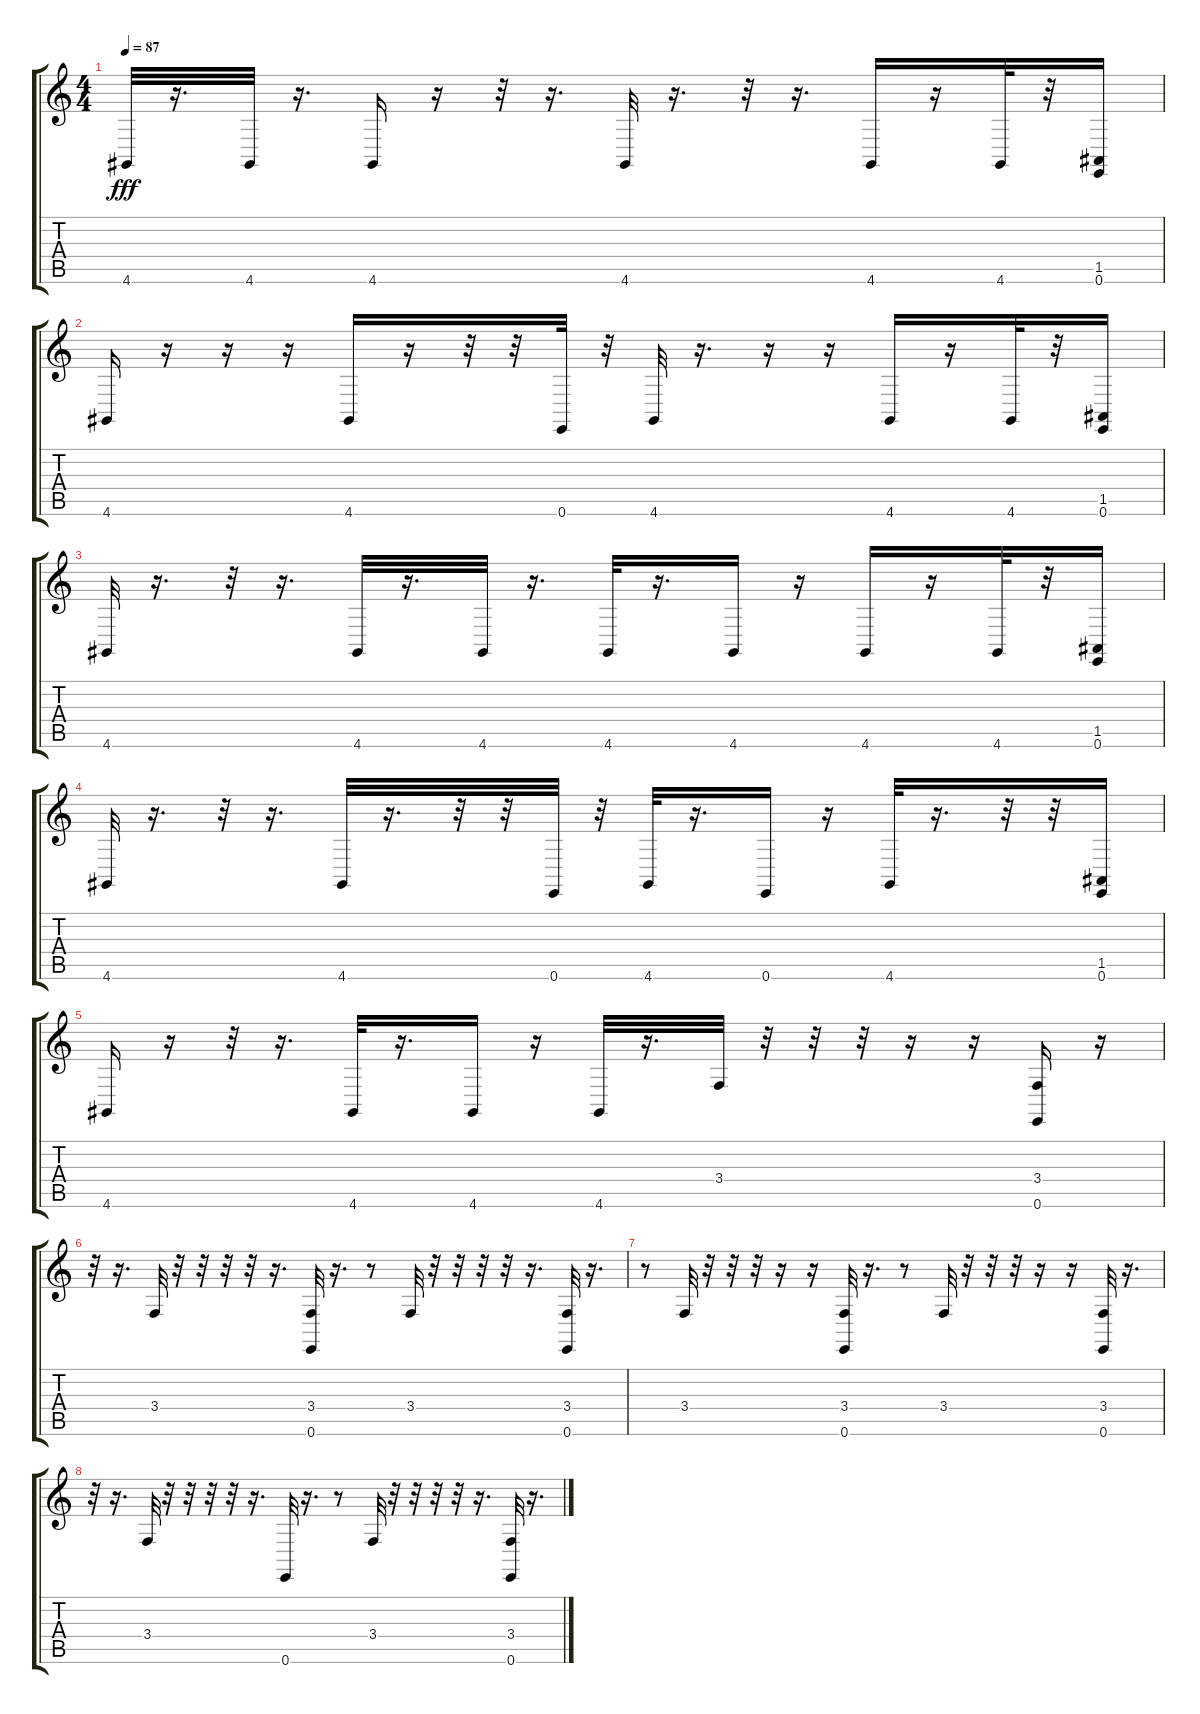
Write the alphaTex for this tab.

\track "" {instrument acousticgrandpiano}
\staff {score tabs}
\tuning (E4 B3 G3 D3 A2 E2) {hide}
\ts (4 4)
\tempo 87
\clef g2
\ks c
4.6.32{dy fff} r.16{d} 4.6.32 r.16{d} 4.6.16 r.16 r.32 r.16{d} 4.6.32 r.16{d} r.32 r.16{d} 4.6.16 r.16 4.6.32 r.32 (1.5 0.6).16 |
4.6.16 r.16 r.16 r.16 4.6.16 r.16 r.32 r.32 0.6.32 r.32 4.6.32 r.16{d} r.16 r.16 4.6.16 r.16 4.6.32 r.32 (1.5 0.6).16 |
4.6.32 r.16{d} r.32 r.16{d} 4.6.32 r.16{d} 4.6.32 r.16{d} 4.6.32 r.16{d} 4.6.16 r.16 4.6.16 r.16 4.6.32 r.32 (1.5 0.6).16 |
4.6.32 r.16{d} r.32 r.16{d} 4.6.32 r.16{d} r.32 r.32 0.6.32 r.32 4.6.32 r.16{d} 0.6.16 r.16 4.6.32 r.16{d} r.32 r.32 (1.5 0.6).16 |
4.6.16 r.16 r.32 r.16{d} 4.6.32 r.16{d} 4.6.16 r.16 4.6.32 r.16{d} 3.4.32 r.32 r.32 r.32 r.16 r.16 (3.4 0.6).16 r.16 |
r.32 r.16{d} 3.4.32 r.32 r.32 r.32 r.32 r.16{d} (3.4 0.6).32 r.16{d} r.8 3.4.32 r.32 r.32 r.32 r.32 r.16{d} (3.4 0.6).32 r.16{d} |
r.8 3.4.32 r.32 r.32 r.32 r.16 r.16 (3.4 0.6).32 r.16{d} r.8 3.4.32 r.32 r.32 r.32 r.16 r.16 (3.4 0.6).32 r.16{d} |
r.32 r.16{d} 3.4.32 r.32 r.32 r.32 r.32 r.16{d} 0.6.32 r.16{d} r.8 3.4.32 r.32 r.32 r.32 r.32 r.16{d} (3.4 0.6).32 r.16{d}
